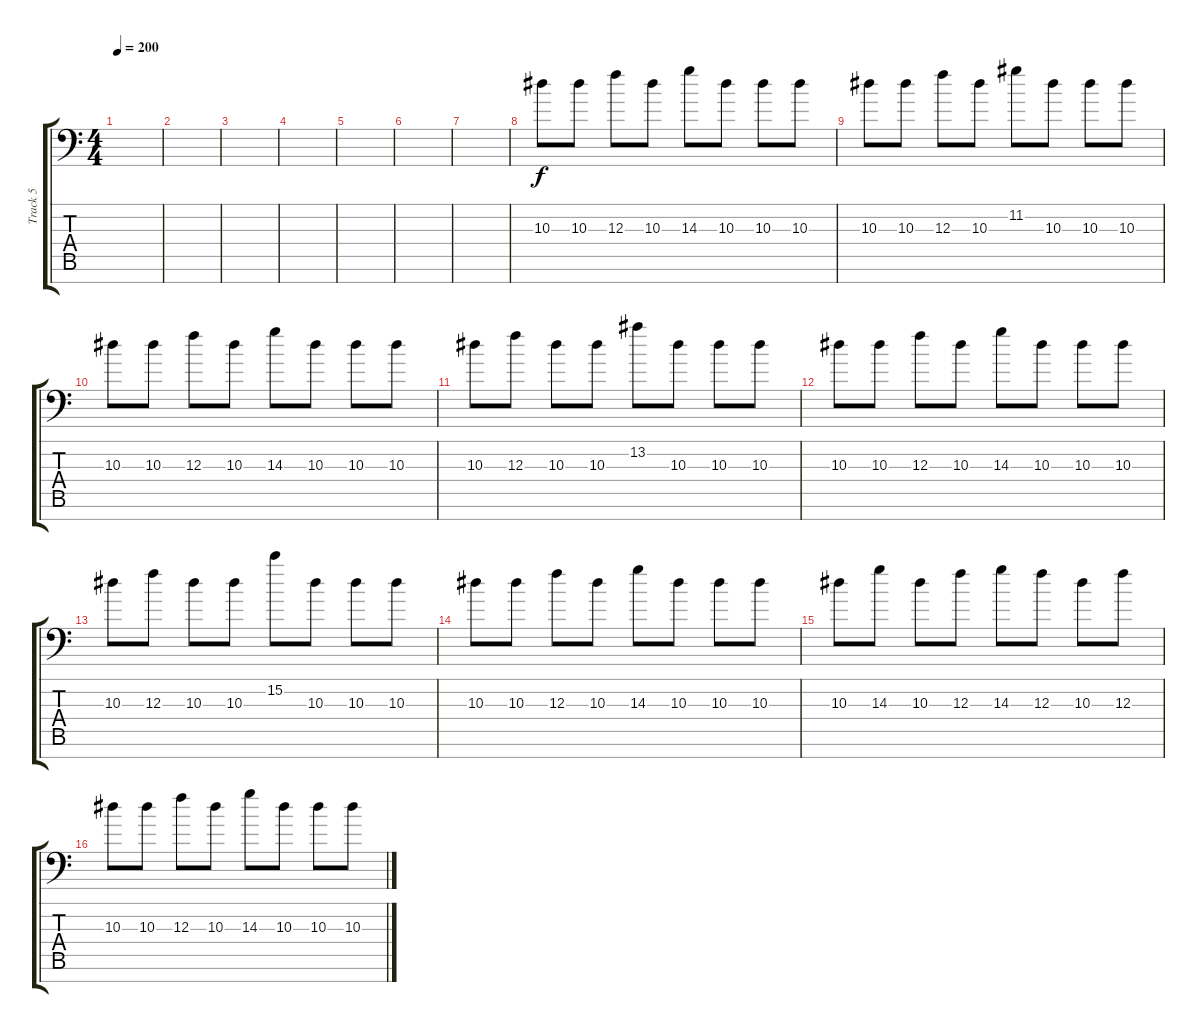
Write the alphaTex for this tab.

\track ("Track 5" "Track 5") {instrument distortionguitar}
\staff {score tabs}
\tuning (D4 A3 F3 C3 G2 D2 A1) {hide}
\ts (4 4)
\tempo 200
\clef f4
\ks c
|
|
|
|
|
|
|
10.3.8 10.3.8 12.3.8 10.3.8 14.3.8 10.3.8 10.3.8 10.3.8 |
10.3.8 10.3.8 12.3.8 10.3.8 11.2.8 10.3.8 10.3.8 10.3.8 |
10.3.8 10.3.8 12.3.8 10.3.8 14.3.8 10.3.8 10.3.8 10.3.8 |
10.3.8 12.3.8 10.3.8 10.3.8 13.2.8 10.3.8 10.3.8 10.3.8 |
10.3.8 10.3.8 12.3.8 10.3.8 14.3.8 10.3.8 10.3.8 10.3.8 |
10.3.8 12.3.8 10.3.8 10.3.8 15.2.8 10.3.8 10.3.8 10.3.8 |
10.3.8 10.3.8 12.3.8 10.3.8 14.3.8 10.3.8 10.3.8 10.3.8 |
10.3.8 14.3.8 10.3.8 12.3.8 14.3.8 12.3.8 10.3.8 12.3.8 |
10.3.8 10.3.8 12.3.8 10.3.8 14.3.8 10.3.8 10.3.8 10.3.8
